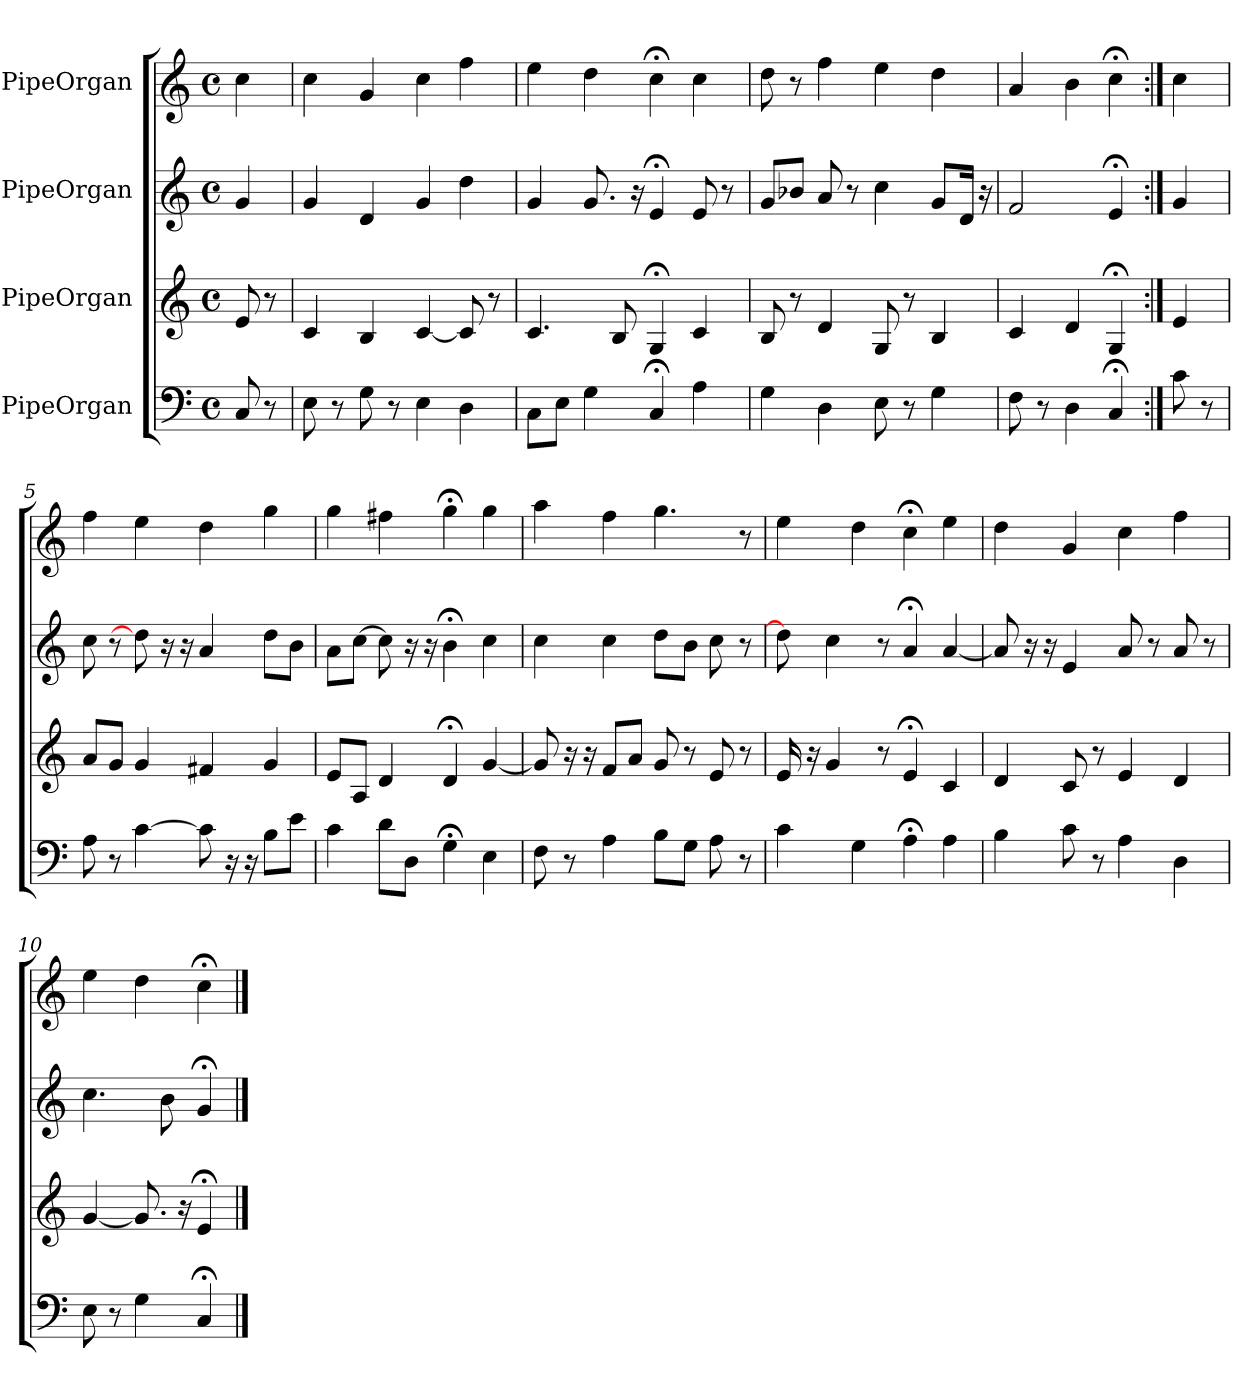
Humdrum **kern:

**kern	**kern	**kern	**kern
*part4	*part3	*part2	*part1
*staff4	*staff3	*staff2	*staff1
*I"PipeOrgan	*I"PipeOrgan	*I"PipeOrgan	*I"PipeOrgan
*k[]	*k[]	*k[]	*k[]
*C:	*C:	*C:	*C:
*M4/4	*M4/4	*M4/4	*M4/4
*met(c)	*met(c)	*met(c)	*met(c)
*MM60	*MM60	*MM60	*MM60
=	=	=	=
8C	8e	4g	4cc
8r	8r	.	.
=1	=1	=1	=1
8E	4c	4g	4cc
8r	.	.	.
8G	4B	4d	4g
8r	.	.	.
4E	[4c	4g	4cc
4D	8c]	4dd	4ff
.	8r	.	.
=2	=2	=2	=2
8CL	4.c	4g	4ee
8EJ	.	.	.
4G	.	8.g	4dd
.	8B	.	.
.	.	16r	.
4C;<	4G;<	4e;<	4cc;<
4A	4c	8e	4cc
.	.	8r	.
=3	=3	=3	=3
4G	8B	8gL	8dd
.	8r	8b-XJ	8r
4D	4d	8a	4ff
.	.	8r	.
8E	8G	4cc	4ee
8r	8r	.	.
4G	4B	8gL	4dd
.	.	16dJk	.
.	.	16r	.
=4	=4	=4	=4
8F	4c	2f	4a
8r	.	.	.
4D	4d	.	4b
4C;<	4G;<	4e;<	4cc;<
=:|!	=:|!	=:|!	=:|!
8c	4e	4g	4cc
8r	.	.	.
=5	=5	=5	=5
8A	8aL	8cc	4ff
8r	8gJ	8r	.
[4c	4g	8dd]	4ee
.	.	16r	.
.	.	16r	.
8c]	4f#X	4a	4dd
16r	.	.	.
16r	.	.	.
8BL	4g	8ddL	4gg
8eJ	.	8bJ	.
=6	=6	=6	=6
4c	8eL	8aL	4gg
.	8AJ	[8ccJ	.
8dL	4d	8cc]	4ff#X
8DJ	.	16r	.
.	.	16r	.
4G;<	4d;<	4b;<	4gg;<
4E	[4g	4cc	4gg
=7	=7	=7	=7
8F	8g]	4cc	4aa
8r	16r	.	.
.	16r	.	.
4A	8fL	4cc	4ff
.	8aJ	.	.
8BL	8g	8ddL	4.gg
8GJ	8r	8bJ	.
8A	8e	8cc	.
8r	8r	8r	8r
=8	=8	=8	=8
4c	16e	8dd]	4ee
.	16r	.	.
.	4g	4cc	.
4G	.	.	4dd
.	8r	8r	.
4A;<	4e;<	4a;<	4cc;<
4A	4c	[4a	4ee
=9	=9	=9	=9
4B	4d	8a]	4dd
.	.	16r	.
.	.	16r	.
8c	8c	4e	4g
8r	8r	.	.
4A	4e	8a	4cc
.	.	8r	.
4D	4d	8a	4ff
.	.	8r	.
=10	=10	=10	=10
8E	[4g	4.cc	4ee
8r	.	.	.
4G	8.g]	.	4dd
.	.	8b	.
.	16r	.	.
4C;<	4e;<	4g;<	4cc;<
==	==	==	==
*-	*-	*-	*-
